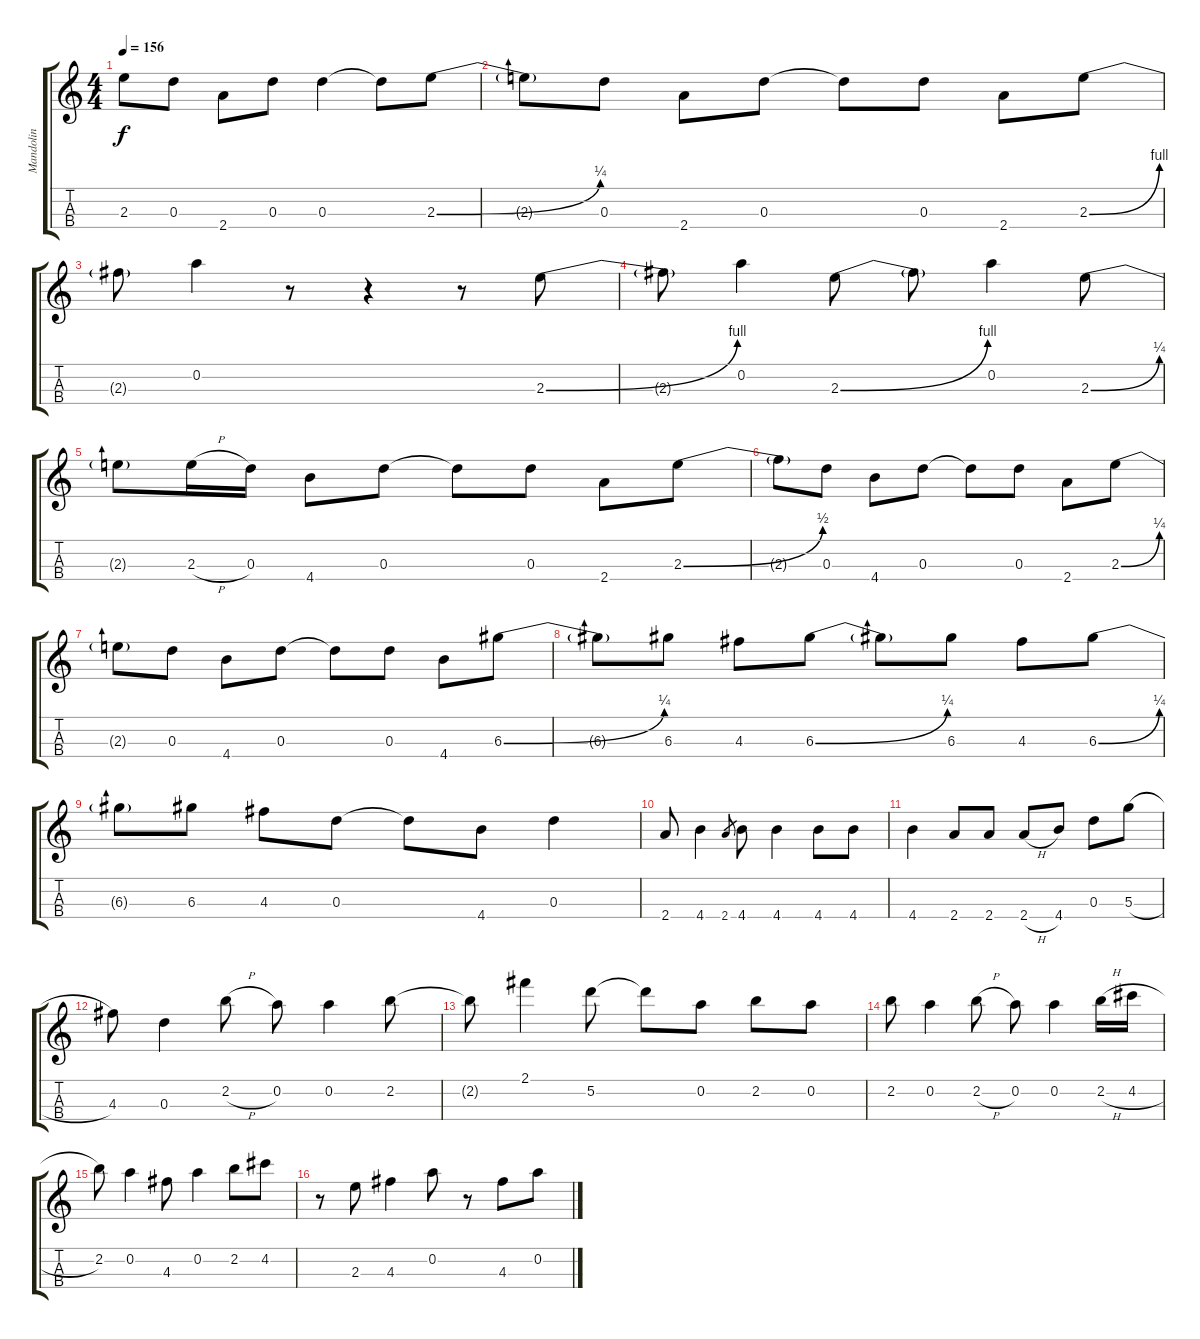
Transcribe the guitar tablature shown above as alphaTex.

\track ("Mandolin" "Mandolin") {instrument banjo}
\staff {score tabs}
\tuning (E5 A4 D4 G3) {hide}
\displaytranspose 12
\ts (4 4)
\tempo 156
\clef g2
\ks c
2.3{t}.8{dy f} 0.3.8 2.4.8 0.3.8 0.3.4 0.3{t}.8 2.3{be (bend 0 0 60 1)}.8 |
2.3{t}.8 0.3.8 2.4.8 0.3.8 0.3{t}.8 0.3.8 2.4.8 2.3{be (bend 0 0 60 4)}.8 |
2.3{t}.8 0.2.4 r.8 r.4 r.8 2.3{be (bend 0 0 60 4)}.8 |
2.3{t}.8 0.2.4 2.3{be (bend 0 0 60 4)}.8 2.3{t}.8 0.2.4 2.3{be (bend 0 0 60 1)}.8 |
2.3{t}.8 2.3{h}.16 0.3.16 4.4.8 0.3.8 0.3{t}.8 0.3.8 2.4.8 2.3{be (bend 0 0 60 2)}.8 |
2.3{t}.8 0.3.8 4.4.8 0.3.8 0.3{t}.8 0.3.8 2.4.8 2.3{be (bend 0 0 60 1)}.8 |
2.3{t}.8 0.3.8 4.4.8 0.3.8 0.3{t}.8 0.3.8 4.4.8 6.3{be (bend 0 0 60 1)}.8 |
6.3{t}.8 6.3.8 4.3.8 6.3{be (bend 0 0 60 1)}.8 6.3{t}.8 6.3.8 4.3.8 6.3{be (bend 0 0 60 1)}.8 |
6.3{t}.8 6.3.8 4.3.8 0.3.8 0.3{t}.8 4.4.8 0.3.4 |
2.4.8 4.4.4 2.4.8{gr} 4.4.8 4.4.4 4.4.8 4.4.8 |
4.4.4 2.4.8 2.4.8 2.4{h}.8 4.4.8 0.3.8 5.3{h}.8 |
4.3.8 0.3.4 2.2{h}.8 0.2.8 0.2.4 2.2.8 |
2.2{t}.8 2.1.4 5.2.8 5.2{t}.8 0.2.8 2.2.8 0.2.8 |
2.2.8 0.2.4 2.2{h}.8 0.2.8 0.2.4 2.2{h}.16 4.2{h}.16 |
2.2.8 0.2.4 4.3.8 0.2.4 2.2.8 4.2.8 |
r.8 2.3.8 4.3.4 0.2.8 r.8 4.3.8 0.2.8
